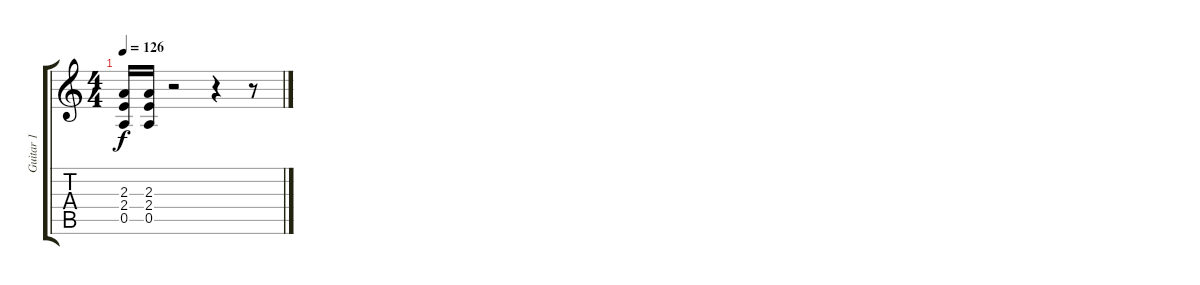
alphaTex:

\track ("Guitar 1" "Guitar 1") {instrument distortionguitar}
\staff {score tabs}
\tuning (E4 B3 G3 D3 A2 E2) {hide}
\ts (4 4)
\tempo 126
\clef g2
\ks c
(2.3 2.4 0.5).16{dy f} (2.3 2.4 0.5).16 r.2 r.4 r.8
